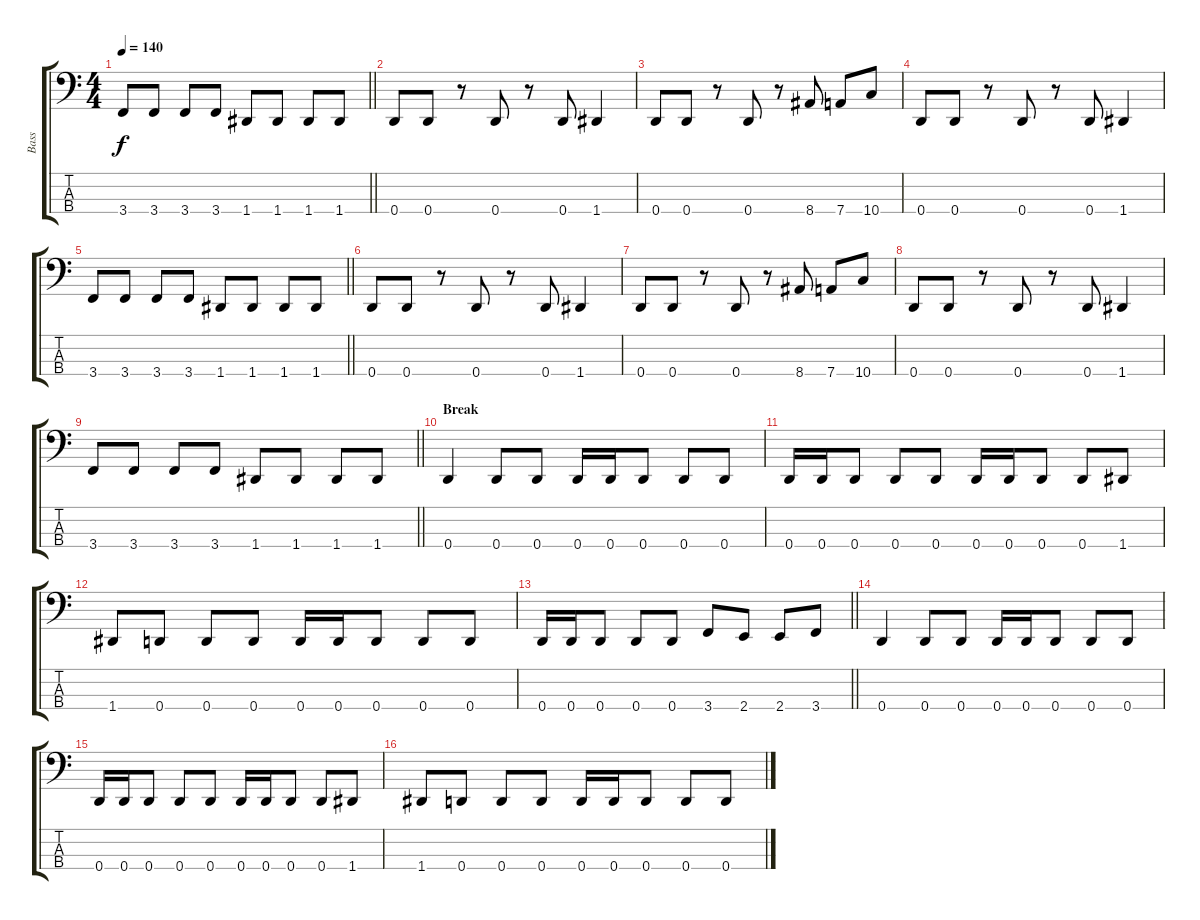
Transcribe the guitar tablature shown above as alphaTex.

\track ("Bass" "Bass") {instrument electricbassfinger}
\staff {score tabs}
\tuning (G2 D2 A1 D1) {hide}
\ts (4 4)
\tempo 140
\clef f4
\barLineRight lightlight
\ks c
3.4.8{dy f} 3.4.8 3.4.8 3.4.8 1.4.8 1.4.8 1.4.8 1.4.8 |
\section ("" "")
0.4.8 0.4.8 r.8 0.4.8 r.8 0.4.8 1.4.4 |
0.4.8 0.4.8 r.8 0.4.8 r.8 8.4.8 7.4.8 10.4.8 |
0.4.8 0.4.8 r.8 0.4.8 r.8 0.4.8 1.4.4 |
\barLineRight lightlight
3.4.8 3.4.8 3.4.8 3.4.8 1.4.8 1.4.8 1.4.8 1.4.8 |
\section ("" "")
0.4.8 0.4.8 r.8 0.4.8 r.8 0.4.8 1.4.4 |
0.4.8 0.4.8 r.8 0.4.8 r.8 8.4.8 7.4.8 10.4.8 |
0.4.8 0.4.8 r.8 0.4.8 r.8 0.4.8 1.4.4 |
\barLineRight lightlight
3.4.8 3.4.8 3.4.8 3.4.8 1.4.8 1.4.8 1.4.8 1.4.8 |
\section ("" "Break")
0.4.4 0.4.8 0.4.8 0.4.16 0.4.16 0.4.8 0.4.8 0.4.8 |
0.4.16 0.4.16 0.4.8 0.4.8 0.4.8 0.4.16 0.4.16 0.4.8 0.4.8 1.4.8 |
1.4.8 0.4.8 0.4.8 0.4.8 0.4.16 0.4.16 0.4.8 0.4.8 0.4.8 |
\barLineRight lightlight
0.4.16 0.4.16 0.4.8 0.4.8 0.4.8 3.4.8 2.4.8 2.4.8 3.4.8 |
\section ("" "")
0.4.4 0.4.8 0.4.8 0.4.16 0.4.16 0.4.8 0.4.8 0.4.8 |
0.4.16 0.4.16 0.4.8 0.4.8 0.4.8 0.4.16 0.4.16 0.4.8 0.4.8 1.4.8 |
1.4.8 0.4.8 0.4.8 0.4.8 0.4.16 0.4.16 0.4.8 0.4.8 0.4.8
